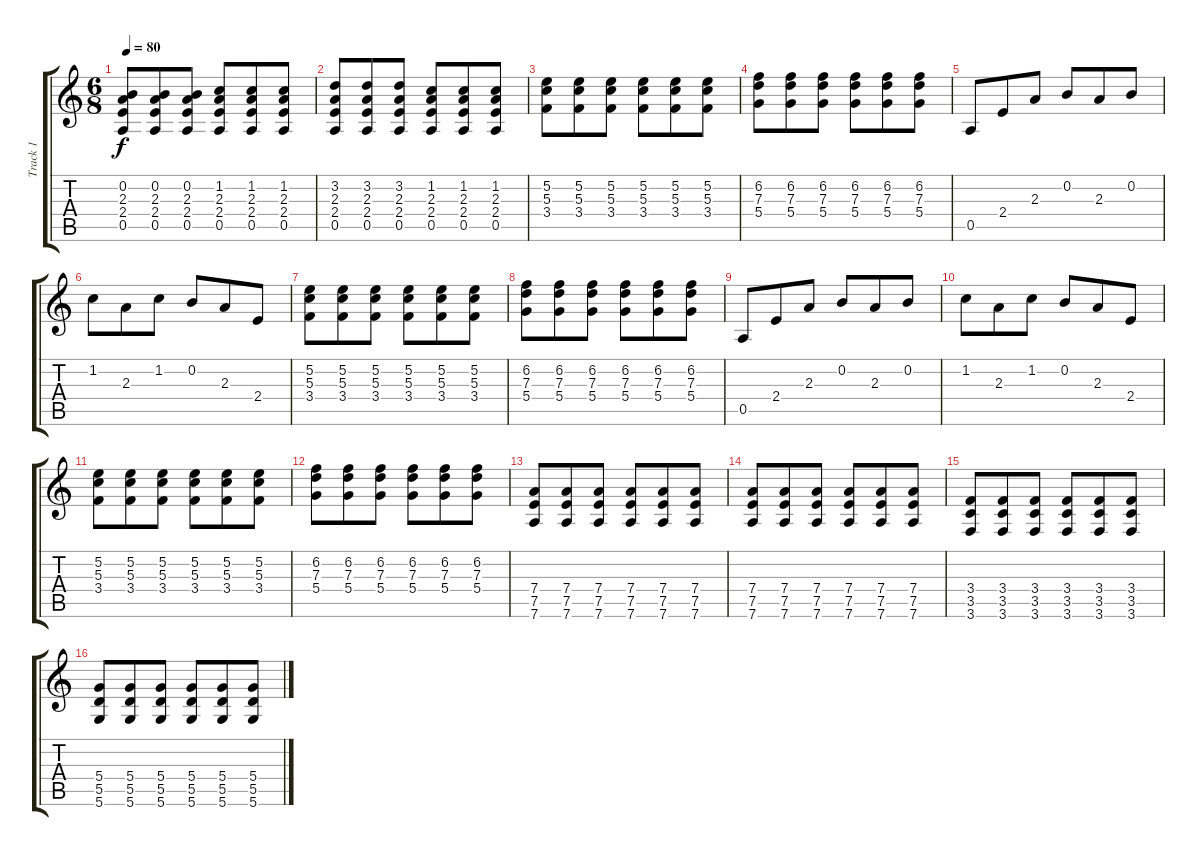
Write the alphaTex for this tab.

\track ("Track 1" "Track 1") {instrument electricguitarjazz}
\staff {score tabs}
\tuning (E4 B3 G3 D3 A2 D2) {hide}
\ts (6 8)
\tempo 80
\clef g2
\ks c
(0.2 2.3 2.4 0.5).8{dy f} (0.2 2.3 2.4 0.5).8 (0.2 2.3 2.4 0.5).8 (1.2 2.3 2.4 0.5).8 (1.2 2.3 2.4 0.5).8 (1.2 2.3 2.4 0.5).8 |
(3.2 2.3 2.4 0.5).8 (3.2 2.3 2.4 0.5).8 (3.2 2.3 2.4 0.5).8 (1.2 2.3 2.4 0.5).8 (1.2 2.3 2.4 0.5).8 (1.2 2.3 2.4 0.5).8 |
(5.2 5.3 3.4).8 (5.2 5.3 3.4).8 (5.2 5.3 3.4).8 (5.2 5.3 3.4).8 (5.2 5.3 3.4).8 (5.2 5.3 3.4).8 |
(6.2 7.3 5.4).8 (6.2 7.3 5.4).8 (6.2 7.3 5.4).8 (6.2 7.3 5.4).8 (6.2 7.3 5.4).8 (6.2 7.3 5.4).8 |
0.5.8 2.4.8 2.3.8 0.2.8 2.3.8 0.2.8 |
1.2.8 2.3.8 1.2.8 0.2.8 2.3.8 2.4.8 |
(5.2 5.3 3.4).8 (5.2 5.3 3.4).8 (5.2 5.3 3.4).8 (5.2 5.3 3.4).8 (5.2 5.3 3.4).8 (5.2 5.3 3.4).8 |
(6.2 7.3 5.4).8 (6.2 7.3 5.4).8 (6.2 7.3 5.4).8 (6.2 7.3 5.4).8 (6.2 7.3 5.4).8 (6.2 7.3 5.4).8 |
0.5.8 2.4.8 2.3.8 0.2.8 2.3.8 0.2.8 |
1.2.8 2.3.8 1.2.8 0.2.8 2.3.8 2.4.8 |
(5.2 5.3 3.4).8 (5.2 5.3 3.4).8 (5.2 5.3 3.4).8 (5.2 5.3 3.4).8 (5.2 5.3 3.4).8 (5.2 5.3 3.4).8 |
(6.2 7.3 5.4).8 (6.2 7.3 5.4).8 (6.2 7.3 5.4).8 (6.2 7.3 5.4).8 (6.2 7.3 5.4).8 (6.2 7.3 5.4).8 |
(7.4 7.5 7.6).8 (7.4 7.5 7.6).8 (7.4 7.5 7.6).8 (7.4 7.5 7.6).8 (7.4 7.5 7.6).8 (7.4 7.5 7.6).8 |
(7.4 7.5 7.6).8 (7.4 7.5 7.6).8 (7.4 7.5 7.6).8 (7.4 7.5 7.6).8 (7.4 7.5 7.6).8 (7.4 7.5 7.6).8 |
(3.4 3.5 3.6).8 (3.4 3.5 3.6).8 (3.4 3.5 3.6).8 (3.4 3.5 3.6).8 (3.4 3.5 3.6).8 (3.4 3.5 3.6).8 |
(5.4 5.5 5.6).8 (5.4 5.5 5.6).8 (5.4 5.5 5.6).8 (5.4 5.5 5.6).8 (5.4 5.5 5.6).8 (5.4 5.5 5.6).8
